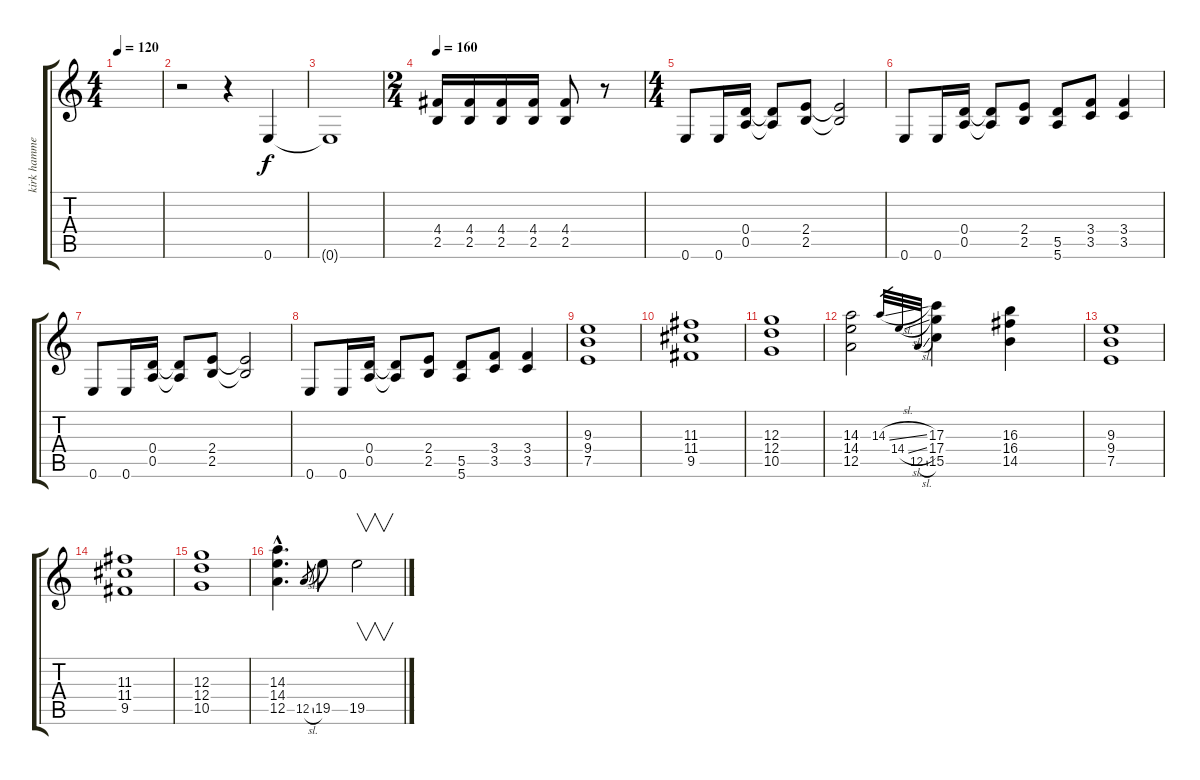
\track ("kirk hammett" "kirk hamme") {instrument distortionguitar}
\staff {score tabs}
\tuning (E4 B3 G3 D3 A2 E2) {hide}
\ts (4 4)
\tempo 120
\clef g2
\ks c
|
r.2 r.4 0.6.4 |
0.6{t}.1 |
\ts (2 4)
\tempo 160
(4.4 2.5).16 (4.4 2.5).16 (4.4 2.5).16 (4.4 2.5).16 (4.4 2.5).8 r.8 |
\ts (4 4)
0.6.8 0.6.16 (0.4 0.5).16 (0.4{t} 0.5{t}).8 (2.4 2.5).8 (2.4{t} 2.5{t}).2 |
0.6.8 0.6.16 (0.4 0.5).16 (0.4{t} 0.5{t}).8 (2.4 2.5).8 (5.5 5.6).8 (3.4 3.5).8 (3.4 3.5).4 |
0.6.8 0.6.16 (0.4 0.5).16 (0.4{t} 0.5{t}).8 (2.4 2.5).8 (2.4{t} 2.5{t}).2 |
0.6.8 0.6.16 (0.4 0.5).16 (0.4{t} 0.5{t}).8 (2.4 2.5).8 (5.5 5.6).8 (3.4 3.5).8 (3.4 3.5).4 |
(9.3 9.4 7.5).1 |
(11.3 11.4 9.5).1 |
(12.3 12.4 10.5).1 |
(14.3 14.4 12.5).2 14.3{sl}.32{gr} 14.4{sl}.32{gr} 12.5{sl}.32{gr} (17.3 17.4 15.5).4 (16.3 16.4 14.5).4 |
(9.3 9.4 7.5).1 |
(11.3 11.4 9.5).1 |
(12.3 12.4 10.5).1 |
(14.3{hac} 14.4{hac} 12.5{hac}).4{d} 12.5{sl}.8{gr} 19.5.8 19.5.2{v}
